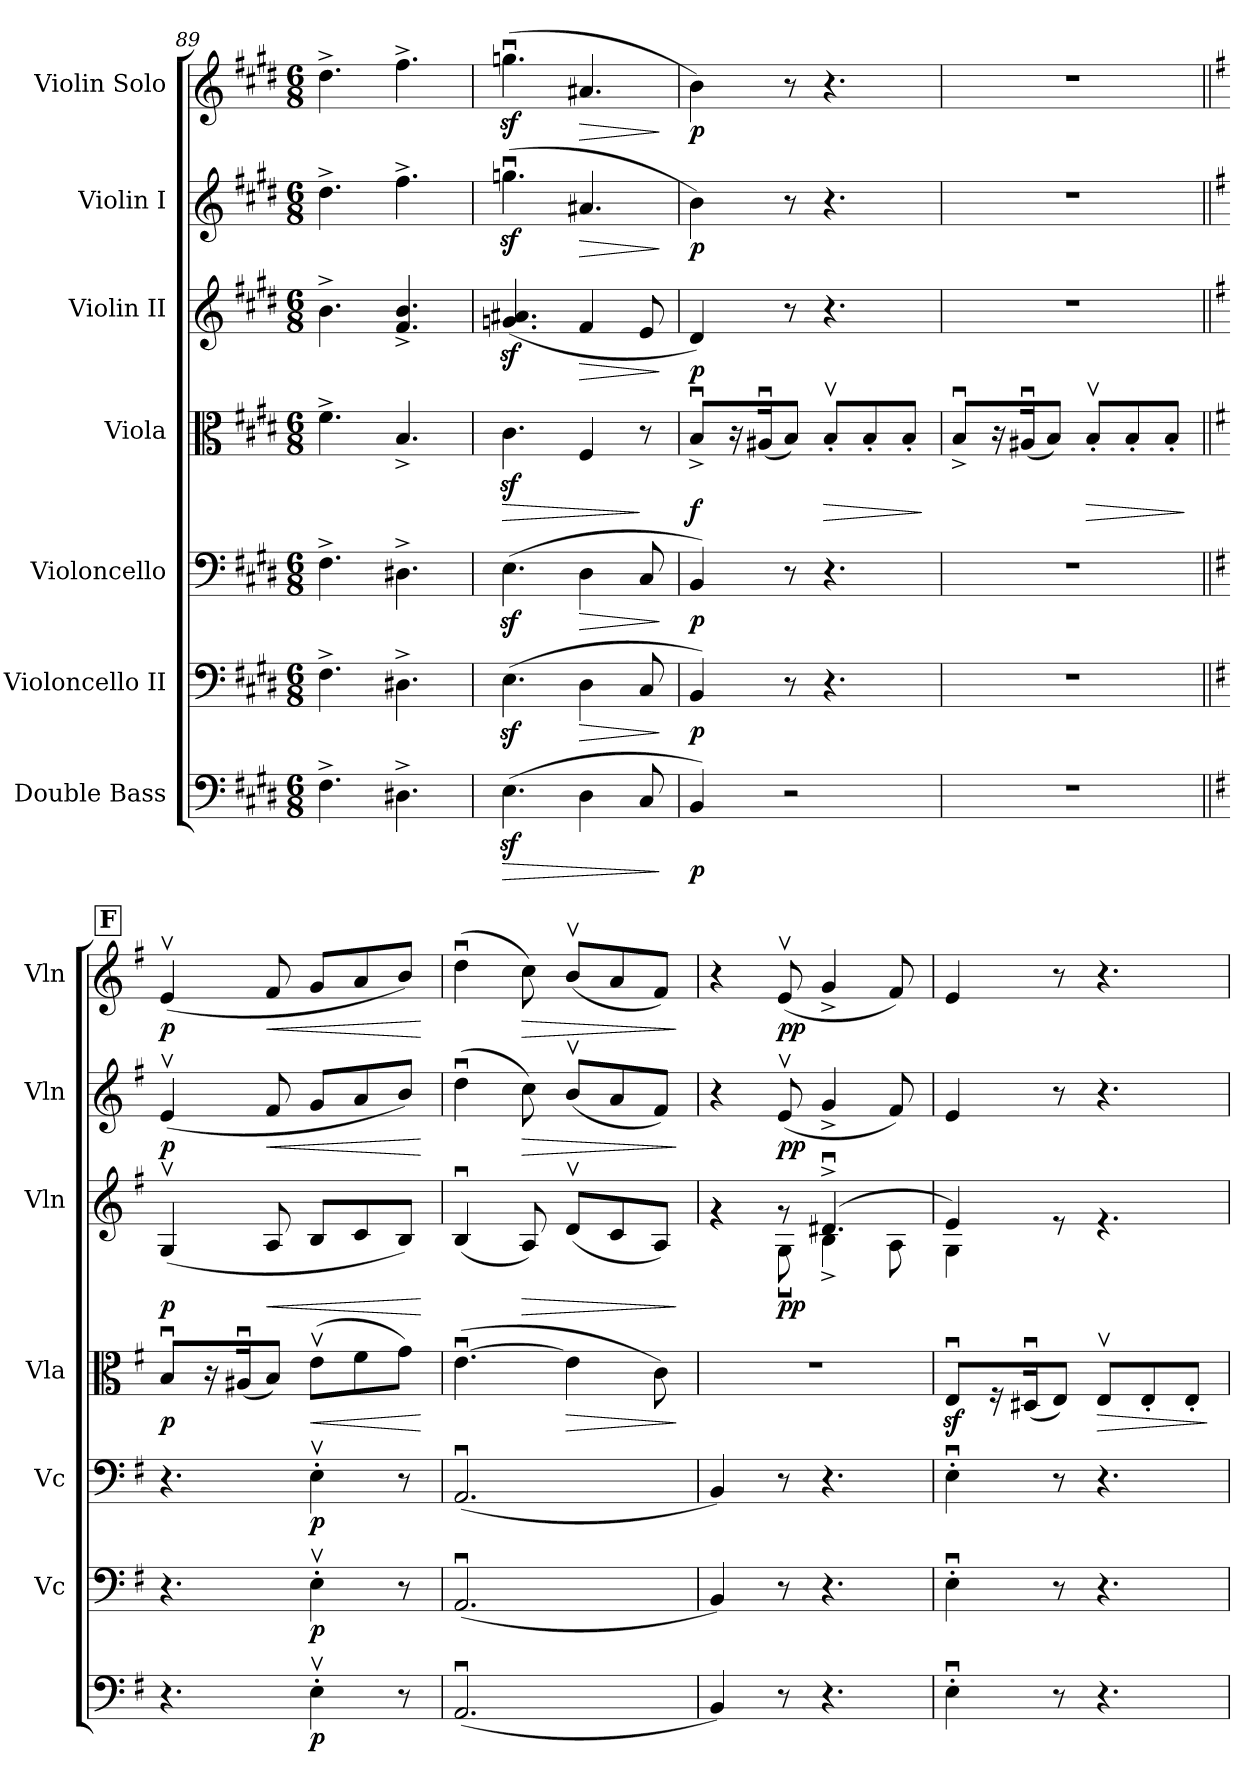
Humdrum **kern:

**kern	**dynam	**kern	**dynam	**kern	**dynam	**kern	**dynam	**kern	**dynam	**kern	**dynam	**kern	**dynam
*part7	*part7	*part6	*part6	*part5	*part5	*part4	*part4	*part3	*part3	*part2	*part2	*part1	*part1
*staff7	*staff7	*staff6	*staff6	*staff5	*staff5	*staff4	*staff4	*staff3	*staff3	*staff2	*staff2	*staff1	*staff1
*I"Double Bass	*	*I"Violoncello II	*	*I"Violoncello	*	*I"Viola	*	*I"Violin II	*	*I"Violin I	*	*I"Violin Solo	*
*	*	*I'Vc	*	*I'Vc	*	*I'Vla	*	*I'Vln	*	*I'Vln	*	*I'Vln	*
*clefF4	*	*clefF4	*	*clefF4	*	*clefC3	*	*clefG2	*	*clefG2	*	*clefG2	*
*ITrd7c12	*	*	*	*	*	*	*	*	*	*	*	*	*
*k[f#c#g#d#]	*	*k[f#c#g#d#]	*	*k[f#c#g#d#]	*	*k[f#c#g#d#]	*	*k[f#c#g#d#]	*	*k[f#c#g#d#]	*	*k[f#c#g#d#]	*
*M6/8	*	*M6/8	*	*M6/8	*	*M6/8	*	*M6/8	*	*M6/8	*	*M6/8	*
=89	=89	=89	=89	=89	=89	=89	=89	=89	=89	=89	=89	=89	=89
4.FF#^\	.	4.F#^\	.	4.F#^\	.	4.f#^\	.	4.b^\	.	4.dd#^\	.	4.dd#^\	.
4.DD#X^\	.	4.D#X^\	.	4.D#X^\	.	4.B^/	.	4.f#/^ 4.b/^	.	4.ff#^\	.	4.ff#^\	.
=90	=90	=90	=90	=90	=90	=90	=90	=90	=90	=90	=90	=90	=90
!	!LO:HP:b	!	!	!	!	!	!LO:HP:b	!	!	!	!	!	!
(4.EEz<\	>	(4.Ez<\	.	(4.Ez<\	.	4.c#z<\	>	(4.gn/z< 4.a#X/z<	.	(4.ggnz<u\	.	(4.ggnz<u\	.
!	!	!	!LO:HP:b	!	!LO:HP:b	!	!	!	!LO:HP:b	!	!LO:HP:b	!	!LO:HP:b
4DD#\	.	4D#\	>	4D#\	>	4F#/	.	4f#/	>	4.a#X/	>	4.a#X/	>
8CC#/	.	8C#/	.	8C#/	.	8r	]	8e/	.	.	.	.	.
.	]	.	]	.	]	.	.	.	]	.	]	.	]
=91	=91	=91	=91	=91	=91	=91	=91	=91	=91	=91	=91	=91	=91
!	!LO:DY:b	!	!LO:DY:b	!	!LO:DY:b	!	!LO:DY:b	!	!LO:DY:b	!	!LO:DY:b	!	!LO:DY:b
4BBB/)	p	4BB/)	p	4BB/)	p	8Bu^/L	f	4d#/)	p	4b\)	p	4b\)	p
.	.	.	.	.	.	16r	.	.	.	.	.	.	.
.	.	.	.	.	.	(16A#Xu/K	.	.	.	.	.	.	.
2r	.	8r	.	8r	.	8B/J)	.	8r	.	8r	.	8r	.
!	!	!	!	!	!	!	!LO:HP:b	!	!	!	!	!	!
.	.	4.r	.	4.r	.	8Bv'/L	>	4.r	.	4.r	.	4.r	.
.	.	.	.	.	.	8B'/	.	.	.	.	.	.	.
.	.	.	.	.	.	8B'/J	.	.	.	.	.	.	.
.	.	.	.	.	.	.	]	.	.	.	.	.	.
=92	=92	=92	=92	=92	=92	=92	=92	=92	=92	=92	=92	=92	=92
2.r	.	2.r	.	2.r	.	8Bu^/L	.	2.r	.	2.r	.	2.r	.
.	.	.	.	.	.	16r	.	.	.	.	.	.	.
.	.	.	.	.	.	(16A#Xu/K	.	.	.	.	.	.	.
.	.	.	.	.	.	8B/J)	.	.	.	.	.	.	.
!	!	!	!	!	!	!	!LO:HP:b	!	!	!	!	!	!
.	.	.	.	.	.	8Bv'/L	>	.	.	.	.	.	.
.	.	.	.	.	.	8B'/	.	.	.	.	.	.	.
.	.	.	.	.	.	8B'/J	.	.	.	.	.	.	.
.	.	.	.	.	.	.	]	.	.	.	.	.	.
!!LO:REH:place=s1:a:B:fs=14:t=F
=93||	=93||	=93||	=93||	=93||	=93||	=93||	=93||	=93||	=93||	=93||	=93||	=93||	=93||
*k[f#]	*	*k[f#]	*	*k[f#]	*	*k[f#]	*	*k[f#]	*	*k[f#]	*	*k[f#]	*
!	!	!	!	!	!	!	!LO:DY:b	!	!LO:DY:b	!	!LO:DY:b	!	!LO:DY:b
4.r	.	4.r	.	4.r	.	8Bu/L	p	(4Gv/	p	(4ev/	p	(4ev/	p
.	.	.	.	.	.	16r	.	.	.	.	.	.	.
.	.	.	.	.	.	(16A#Xu/K	.	.	.	.	.	.	.
!	!	!	!	!	!	!	!	!	!LO:HP:b	!	!LO:HP:b	!	!LO:HP:b
.	.	.	.	.	.	8B/J)	.	8A/	<	8f#/	<	8f#/	<
!	!LO:DY:b	!	!LO:DY:b	!	!LO:DY:b	!	!LO:HP:b	!	!	!	!	!	!
4EEv'\	p	4Ev'\	p	4Ev'\	p	(8ev\L	<	8B/L	.	8g/L	.	8g/L	.
.	.	.	.	.	.	8f#\	.	8c/	.	8a/	.	8a/	.
8r	.	8r	.	8r	.	8g\J)	.	8B/J)	.	8b/J)	.	8b/J)	.
.	.	.	.	.	.	.	[	.	[	.	[	.	[
=94	=94	=94	=94	=94	=94	=94	=94	=94	=94	=94	=94	=94	=94
(2.AAAu/	.	(2.AAu/	.	(2.AAu/	.	([4.eu\	.	(4Bu/	.	(4ddu\	.	(4ddu\	.
!	!	!	!	!	!	!	!	!	!LO:HP:b	!	!LO:HP:b	!	!LO:HP:b
.	.	.	.	.	.	.	.	8A/)	>	8cc\)	>	8cc\)	>
!	!	!	!	!	!	!	!LO:HP:b	!	!	!	!	!	!
.	.	.	.	.	.	4e\]	>	(8dv/L	.	(8bv/L	.	(8bv/L	.
.	.	.	.	.	.	.	.	8c/	.	8a/	.	8a/	.
.	.	.	.	.	.	8c\)	.	8A/J)	.	8f#/J)	.	8f#/J)	.
.	.	.	.	.	.	.	]	.	]	.	]	.	]
!!LO:LB:g=z
=95	=95	=95	=95	=95	=95	=95	=95	=95	=95	=95	=95	=95	=95
*	*	*	*	*	*	*	*	*^	*	*	*	*	*
4BBB/)	.	4BB/)	.	4BB/)	.	2.r	.	4rg	4rg	.	4r	.	4r	.
!	!	!	!	!	!	!	!	!	!	!LO:DY:b	!	!LO:DY:b	!	!LO:DY:b
8r	.	8r	.	8r	.	.	.	8rg	8Gu\	pp	(8ev/	pp	(8ev/	pp
4.r	.	4.r	.	4.r	.	.	.	(4.d#Xu^/	4B^\	.	4g^/	.	4g^/	.
.	.	.	.	.	.	.	.	.	8A\	.	8f#/)	.	8f#/)	.
=96	=96	=96	=96	=96	=96	=96	=96	=96	=96	=96	=96	=96	=96	=96
4EEu'\	.	4Eu'\	.	4Eu'\	.	8Ez<u/L	.	4e/)	4G\	.	4e/	.	4e/	.
.	.	.	.	.	.	16r	.	.	.	.	.	.	.	.
.	.	.	.	.	.	(16D#Xu/K	.	.	.	.	.	.	.	.
8r	.	8r	.	8r	.	8E/J)	.	8re	2ryy	.	8r	.	8r	.
!	!	!	!	!	!	!	!LO:HP:b	!	!	!	!	!	!	!
4.r	.	4.r	.	4.r	.	8Ev/L	>	4.re	.	.	4.r	.	4.r	.
.	.	.	.	.	.	8E'/	.	.	.	.	.	.	.	.
.	.	.	.	.	.	8E'/J	.	.	.	.	.	.	.	.
*	*	*	*	*	*	*	*	*v	*v	*	*	*	*	*
.	.	.	.	.	.	.	]	.	.	.	.	.	.
=	=	=	=	=	=	=	=	=	=	=	=	=	=
*-	*-	*-	*-	*-	*-	*-	*-	*-	*-	*-	*-	*-	*-
